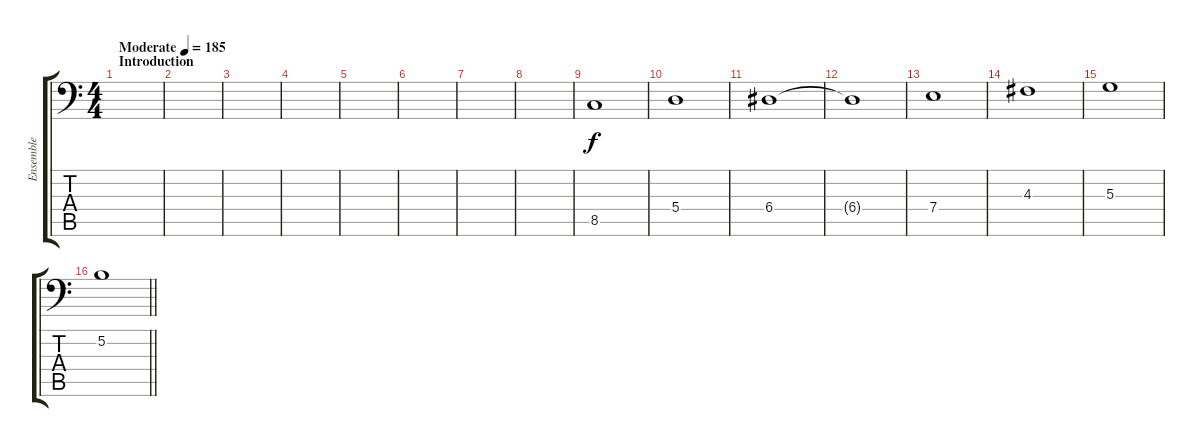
\track ("Ensemble" "Ensemble") {instrument stringensemble1}
\staff {score tabs}
\tuning (B3 Gb3 D3 A2 E2 A1) {hide}
\ts (4 4)
\section ("" "Introduction")
\tempo (185 "Moderate")
\clef f4
\ks c
|
|
|
|
|
|
|
|
8.5.1 |
5.4.1 |
6.4.1 |
6.4{t}.1 |
7.4.1 |
4.3.1 |
5.3.1 |
\barLineRight lightlight
5.2.1
